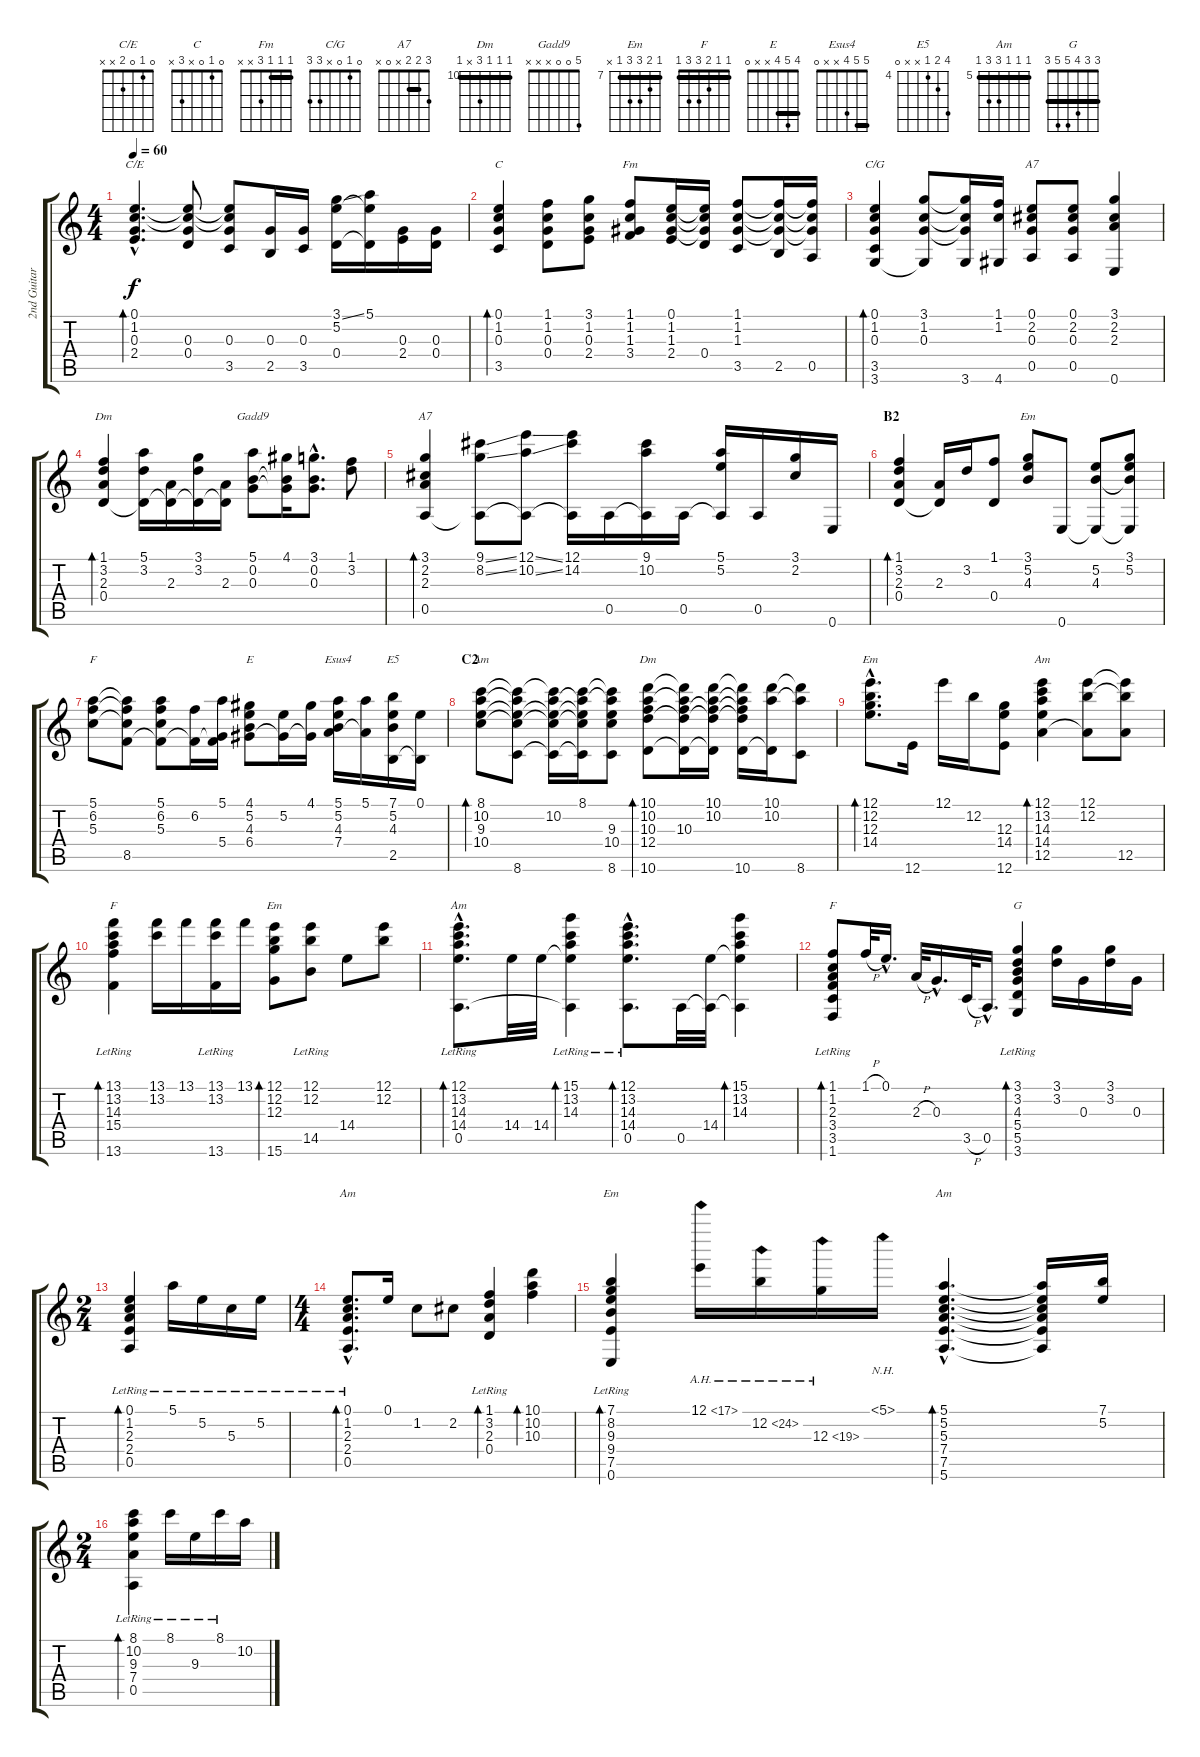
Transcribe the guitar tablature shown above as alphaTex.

\track ("2nd Guitar" "2nd Guitar") {instrument acousticguitarnylon}
\staff {score tabs}
\tuning (E4 B3 G3 D3 A2 E2) {hide}
\chord ("C/E" 0 1 0 2 x x)
\chord ("C" 0 1 0 x 3 x)
\chord ("Fm" 1 1 1 3 x x) {barre 1}
\chord ("C/G" 0 1 0 x 3 3)
\chord ("A7" 0 2 0 x 0 x)
\chord ("Dm" 1 3 2 0 x x)
\chord ("Gadd9" 5 0 0 x x x)
\chord ("A7" 3 2 2 x 0 x) {barre 2}
\chord ("Em" 3 5 4 x x x)
\chord ("F" 5 6 5 x x x) {firstfret 3 barre 5}
\chord ("E" 4 5 4 x x 0) {barre 4}
\chord ("Esus4" 5 5 4 x x 0) {barre 5}
\chord ("E5" 7 5 4 x x 0) {firstfret 4}
\chord ("Am" 8 10 9 10 x x) {firstfret 8}
\chord ("Dm" 10 10 10 12 x 10) {firstfret 10 barre 10}
\chord ("Em" 12 12 12 14 x x) {firstfret 12 barre 12}
\chord ("Am" 12 13 14 14 12 x) {firstfret 12 barre 12}
\chord ("F" 13 13 14 15 x x) {firstfret 13 barre 13}
\chord ("Em" 12 12 12 x x x) {firstfret 12 barre 12}
\chord ("Am" 12 13 14 14 0 x) {firstfret 12}
\chord ("F" 1 1 2 3 3 1) {barre 1}
\chord ("G" 3 3 4 5 5 3) {barre 3}
\chord ("Am" 0 1 2 2 0 x)
\chord ("Em" 7 8 9 9 7 x) {firstfret 7 barre 7}
\chord ("Am" 5 5 5 7 7 5) {firstfret 5 barre 5}
\ts (4 4)
\tempo 60
\clef g2
\ks c
(0.1{hac} 1.2{hac} 0.3{hac} 2.4{hac}).4{d bd 120 ch "C/E" dy f} (0.1{t} 1.2{t} 0.3 0.4).8 (0.1{t} 1.2{t} 0.3 3.5).8 (0.3 2.5).16 (0.3 3.5).16 (3.1{ss} 5.2 0.4).16 (5.1 5.2{t} 0.4{t}).16 (0.3 2.4).16 (0.3 0.4).16 |
(0.1 1.2 0.3 3.5).4{bd 120 ch "C"} (1.1 1.2 0.3 0.4).8 (3.1 1.2 0.3 2.4).8 (1.1 1.2 1.3 3.4).8{ch "Fm"} (0.1 1.2 1.3 2.4).16 (0.1{t} 1.2{t} 1.3{t} 0.4).16 (1.1 1.2 1.3 3.5).8 (1.1{t} 1.2{t} 1.3{t} 2.5).16 (1.1{t} 1.2{t} 1.3{t} 0.5).16 |
(0.1 1.2 0.3 3.5 3.6).4{bd 120 ch "C/G"} (3.1 1.2 0.3 3.6{t}).8 (3.1{t} 1.2{t} 0.3{t} 3.6).16 (1.1 1.2 4.6).16 (0.1 2.2 0.3 0.5).8{ch "A7"} (0.1 2.2 0.3 0.5).8 (3.1 2.2 2.3 0.6).4 |
(1.1 3.2 2.3 0.4).4{bd 120 ch "Dm"} (5.1 3.2 0.4{t}).16 (2.3 0.4{t}).16 (3.1 3.2 0.4{t}).16 (2.3 0.4{t}).16 (5.1 0.2 0.3).8{ch "Gadd9"} (4.1 0.2{t} 0.3{t}).16 (3.1{hac} 0.2{hac} 0.3{hac}).8{d} (1.1 3.2).8 |
(3.1 2.2 2.3 0.5).4{bd 120 ch "A7"} (9.1{ss} 8.2{ss} 0.5{t}).8 (12.1{ss} 10.2{ss} 0.5{t}).8 (12.1 14.2 0.5{t}).16 0.5.16 (9.1 10.2 0.5{t}).16 0.5.16 (5.1 5.2 0.5{t}).16 0.5.16 (3.1 2.2).16 0.6.16 |
\section ("" "B2")
(1.1 3.2 2.3 0.4).4{bd 120} (2.3 0.4{t}).16 3.2.16 (1.1 0.4).8 (3.1 5.2 4.3).8{ch "Em"} 0.6.8 (5.2 4.3 0.6{t}).8 (3.1 5.2 4.3{t} 0.6{t}).8 |
(5.1 6.2 5.3).8{ch "F"} (5.1{t} 6.2{t} 5.3{t} 8.5).8 (5.1 6.2 5.3 8.5{t}).8 (6.2 8.5{t}).16 (5.1 5.4 8.5{t}).16 (4.1 5.2 4.3 6.4).8{ch "E"} (5.2 6.4{t}).16 (4.1 6.4{t}).16 (5.1 5.2 4.3 7.4).16{ch "Esus4"} (5.1 7.4{t}).16 (7.1 5.2 4.3 2.5).16{ch "E5"} (0.1 2.5{t}).16 |
\section ("" "C2")
(8.1 10.2 9.3 10.4).8{bd 120 ch "Am"} (8.1{t} 10.2{t} 9.3{t} 10.4{t} 8.6).8 (8.1{t} 10.2 9.3{t} 10.4{t} 8.6{t}).16 (8.1 10.2{t} 9.3{t} 10.4{t} 8.6{t}).16 (8.1{t} 10.2{t} 9.3 10.4 8.6).8 (10.1 10.2 10.3 12.4 10.6).8{bd 120 ch "Dm"} (10.1{t} 10.2{t} 10.3 12.4{t} 10.6{t}).16 (10.1 10.2 10.3{t} 12.4{t} 10.6{t}).16 (10.1{t} 10.2{t} 10.3{t} 12.4{t} 10.6).16 (10.1 10.2 10.6{t}).16 (10.1{t} 10.2{t} 8.6).8 |
(12.1{hac} 12.2{hac} 12.3{hac} 14.4{hac}).8{d bd 120 ch "Em"} 12.6.16 12.1.16 12.2.16 (12.3 14.4 12.6).8 (12.1 13.2 14.3 14.4 12.5).4{bd 120 ch "Am"} (12.1 12.2 12.5{t}).8 (12.1{t} 12.2{t} 12.5).8 |
(13.1 13.2 14.3{lr} 15.4{lr} 13.6{lr}).4{bd 120 ch "F"} (13.1 13.2).16 13.1.16 (13.1 13.2 13.6{lr}).16 13.1.16 (12.1 12.2 12.3 15.6).8{bd 120 ch "Em"} (12.1{lr} 12.2{lr} 14.5).8 14.4.8 (12.1 12.2).8 |
(12.1{hac lr} 13.2{hac lr} 14.3{hac lr} 14.4{hac} 0.5{hac}).8{d bd 120 ch "Am"} 14.4.32 14.4.32 (15.1{lr} 13.2{lr} 14.3{lr} 14.4{t} 0.5{t}).4{bd 120} (12.1{hac lr} 13.2{hac lr} 14.3{hac lr} 14.4{hac} 0.5{hac}).8{d bd 120} 0.5.32 (14.4 0.5{t}).32 (15.1 13.2 14.3 14.4{t} 0.5{t}).4{bd 120} |
(1.1 1.2{lr} 2.3{lr} 3.4{lr} 3.5{lr} 1.6{lr}).8{bd 60 ch "F"} 1.1{h}.32 0.1{hac}.16{d} 2.3{h}.32 0.3{hac}.16{d} 3.5{h}.32 0.5{hac}.16{d} (3.1 3.2 4.3 5.4 5.5 3.6{lr}).4{bd 120 ch "G"} (3.1 3.2).16 0.3.16 (3.1 3.2).16 0.3.16 |
\ts (2 4)
(0.1 1.2 2.3 2.4{lr} 0.5{lr}).4{bd 120} 5.1{lr}.16 5.2{lr}.16 5.3{lr}.16 5.2{lr}.16 |
\ts (4 4)
(0.1{hac} 1.2{hac} 2.3{hac} 2.4{hac lr} 0.5{hac lr}).8{d bd 60 ch "Am"} 0.1.16 1.2.8 2.2.8 (1.1 3.2 2.3 0.4{lr}).4{bd 120} (10.1 10.2 10.3).4{bd 120} |
(7.1 8.2 9.3 9.4 7.5 0.6{lr}).4{bd 60 ch "Em"} 12.1{ah 5}.16 12.2{ah 12}.16 12.3{ah 7}.16 5.1{nh}.16 (5.1{hac} 5.2{hac} 5.3{hac} 7.4{hac} 7.5{hac} 5.6{hac}).4{d bd 60 ch "Am"} (5.1{t} 5.2{t} 5.3{t} 7.4{t} 7.5{t} 5.6{t}).16 (7.1 5.2).16 |
\ts (2 4)
(8.1 10.2 9.3 7.4 0.5{lr}).4{bd 60} 8.1{lr}.16 9.3{lr}.16 8.1{lr}.16 10.2.16
